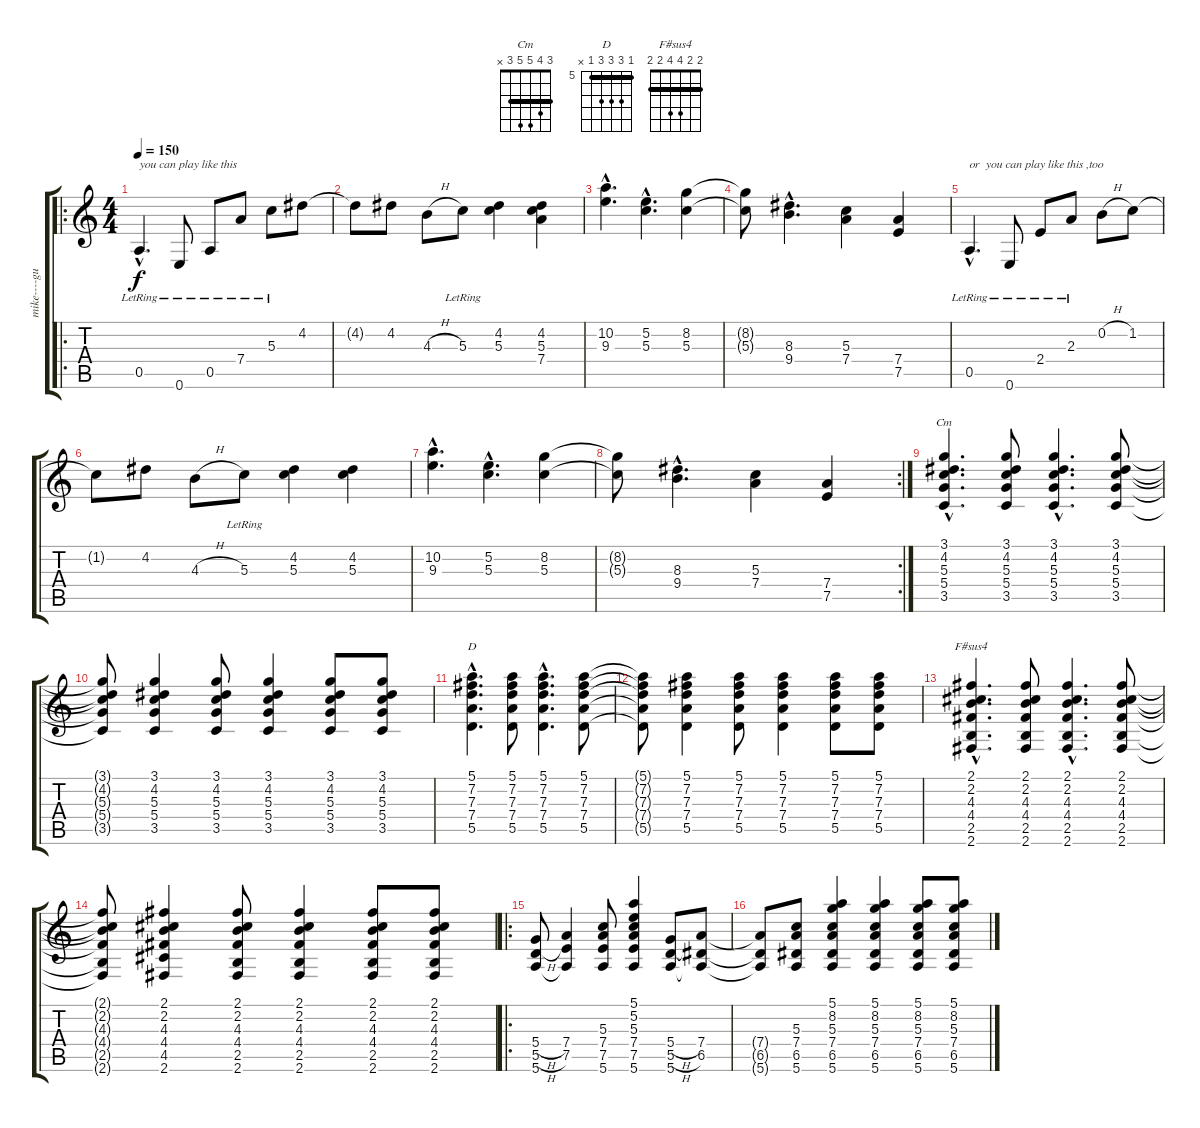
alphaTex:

\track ("mike----guitar 1" "mike----gu") {instrument acousticguitarnylon}
\staff {score tabs}
\tuning (E4 B3 G3 D3 A2 E2) {hide}
\chord ("Cm" 3 4 5 5 3 x) {barre 3}
\chord ("D" 5 7 7 7 5 x) {firstfret 5 barre 5}
\chord ("F#sus4" 2 2 4 4 2 2) {barre 2}
\ro
\ts (4 4)
\tempo 150
\clef g2
\ks c
0.5{hac lr}.4{d txt "you can play like this" dy f} 0.6{lr}.8 0.5{lr}.8 7.4{lr}.8 5.3{lr}.8 4.2.8 |
4.2{t}.8 4.2.8 4.3{h}.8 5.3{lr}.8 (4.2 5.3).4 (4.2 5.3 7.4).4 |
(10.2{hac} 9.3{hac}).4{d} (5.2{hac} 5.3{hac}).4{d} (8.2 5.3).4 |
(8.2{t} 5.3{t}).8 (8.3{hac} 9.4{hac}).4{d} (5.3 7.4).4 (7.4 7.5).4 |
0.5{hac lr}.4{d txt "or  you can play like this ,too"} 0.6{lr}.8 2.4{lr}.8 2.3{lr}.8 0.2{h}.8 1.2.8 |
1.2{t}.8 4.2.8 4.3{h}.8 5.3{lr}.8 (4.2 5.3).4 (4.2 5.3).4 |
(10.2{hac} 9.3{hac}).4{d} (5.2{hac} 5.3{hac}).4{d} (8.2 5.3).4 |
\rc 2
(8.2{t} 5.3{t}).8 (8.3{hac} 9.4{hac}).4{d} (5.3 7.4).4 (7.4 7.5).4 |
(3.1{hac} 4.2{hac} 5.3{hac} 5.4{hac} 3.5{hac}).4{d ch "Cm"} (3.1 4.2 5.3 5.4 3.5).8 (3.1{hac} 4.2{hac} 5.3{hac} 5.4{hac} 3.5{hac}).4{d} (3.1 4.2 5.3 5.4 3.5).8 |
(3.1{t} 4.2{t} 5.3{t} 5.4{t} 3.5{t}).8 (3.1 4.2 5.3 5.4 3.5).4 (3.1 4.2 5.3 5.4 3.5).8 (3.1 4.2 5.3 5.4 3.5).4 (3.1 4.2 5.3 5.4 3.5).8 (3.1 4.2 5.3 5.4 3.5).8 |
(5.1{hac} 7.2{hac} 7.3{hac} 7.4{hac} 5.5{hac}).4{d ch "D"} (5.1 7.2 7.3 7.4 5.5).8 (5.1{hac} 7.2{hac} 7.3{hac} 7.4{hac} 5.5{hac}).4{d} (5.1 7.2 7.3 7.4 5.5).8 |
(5.1{t} 7.2{t} 7.3{t} 7.4{t} 5.5{t}).8 (5.1 7.2 7.3 7.4 5.5).4 (5.1 7.2 7.3 7.4 5.5).8 (5.1 7.2 7.3 7.4 5.5).4 (5.1 7.2 7.3 7.4 5.5).8 (5.1 7.2 7.3 7.4 5.5).8 |
(2.1{hac} 2.2{hac} 4.3{hac} 4.4{hac} 2.5{hac} 2.6{hac}).4{d ch "F#sus4"} (2.1 2.2 4.3 4.4 2.5 2.6).8 (2.1{hac} 2.2{hac} 4.3{hac} 4.4{hac} 2.5{hac} 2.6{hac}).4{d} (2.1 2.2 4.3 4.4 2.5 2.6).8 |
(2.1{t} 2.2{t} 4.3{t} 4.4{t} 2.5{t} 2.6{t}).8 (2.1 2.2 4.3 4.4 4.5 2.6).4 (2.1 2.2 4.3 4.4 2.5 2.6).8 (2.1 2.2 4.3 4.4 2.5 2.6).4 (2.1 2.2 4.3 4.4 2.5 2.6).8 (2.1 2.2 4.3 4.4 2.5 2.6).8 |
\ro
(5.4{h} 5.5{h} 5.6).8 (7.4 7.5 5.6{t}).4 (5.3 7.4 7.5 5.6).8 (5.1 5.2 5.3 7.4 7.5 5.6).4 (5.4{h} 5.5{h} 5.6).8 (7.4 6.5 5.6{t}).8 |
(7.4{t} 6.5{t} 5.6{t}).8 (5.3 7.4 6.5 5.6).8 (5.1 8.2 5.3 7.4 6.5 5.6).4 (5.1 8.2 5.3 7.4 6.5 5.6).4 (5.1 8.2 5.3 7.4 6.5 5.6).8 (5.1 8.2 5.3 7.4 6.5 5.6).8
